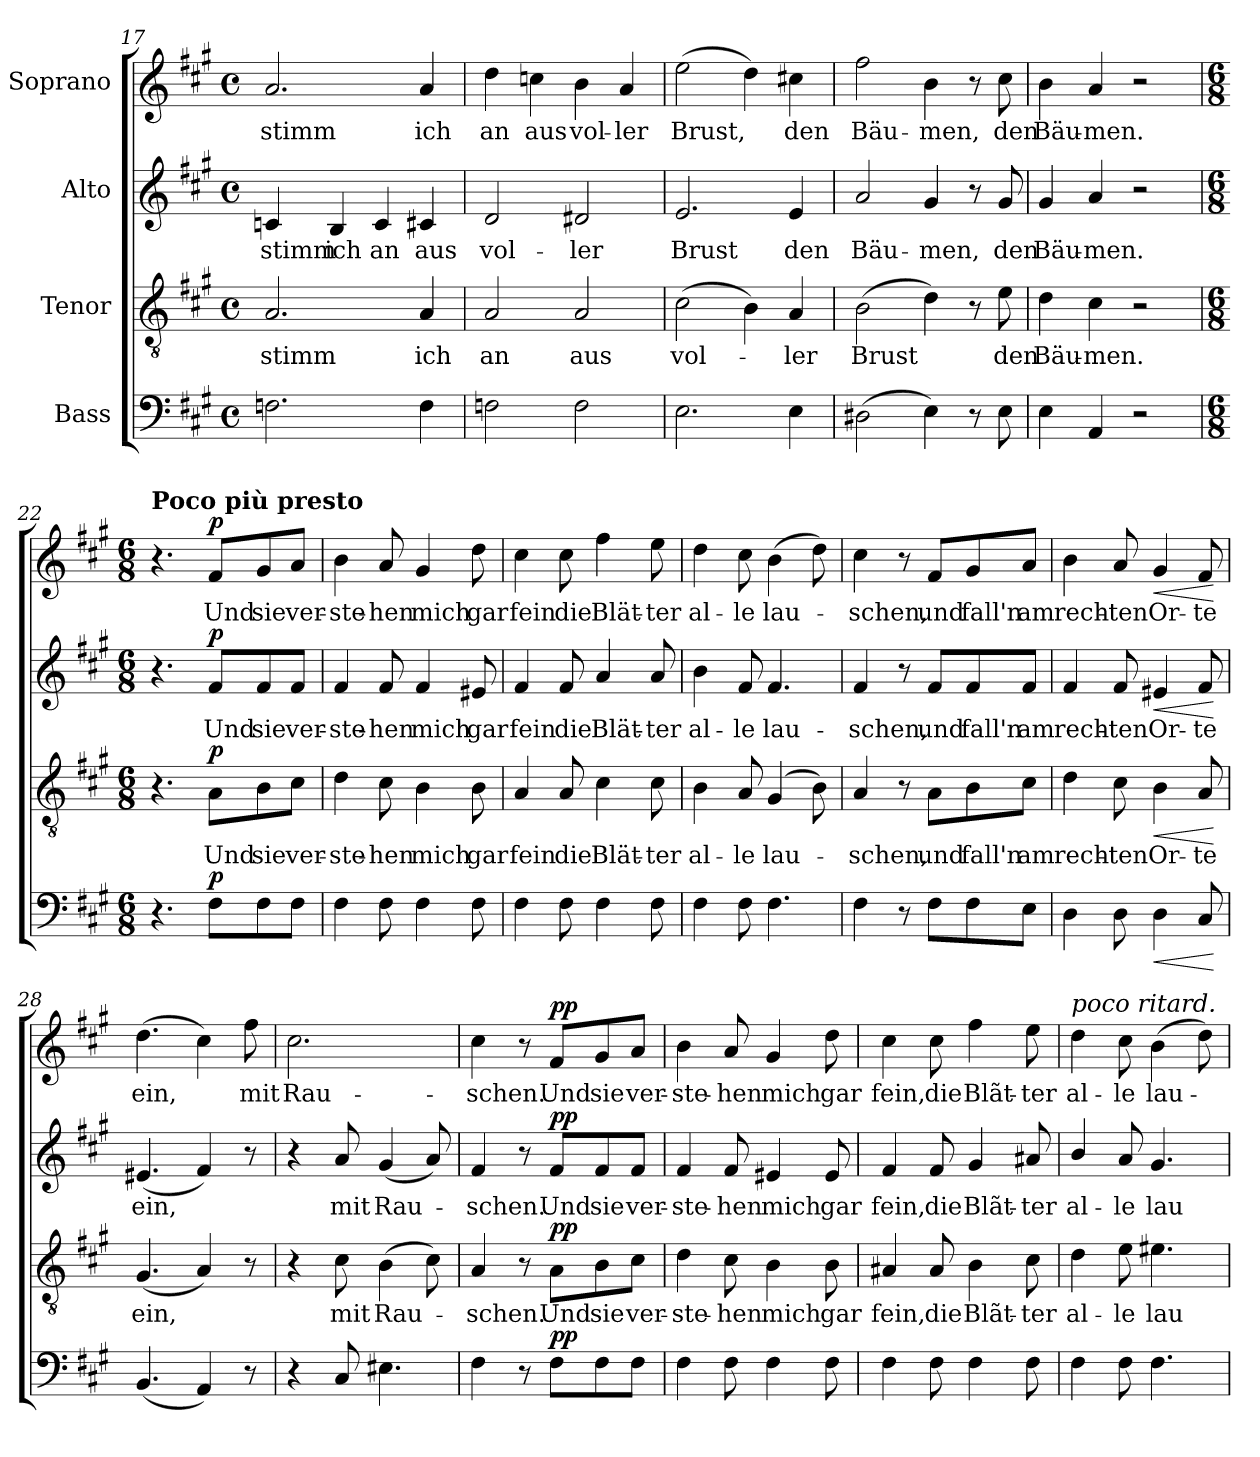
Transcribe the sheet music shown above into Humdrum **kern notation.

**kern	**dynam	**kern	**text	**dynam	**kern	**text	**dynam	**kern	**text	**dynam
*part4	*part4	*part3	*part3	*part3	*part2	*part2	*part2	*part1	*part1	*part1
*staff4	*staff4	*staff3	*staff3	*staff3	*staff2	*staff2	*staff2	*staff1	*staff1	*staff1
*I"Bass	*	*I"Tenor	*	*	*I"Alto	*	*	*I"Soprano	*	*
*clefF4	*	*clefGv2	*	*	*clefG2	*	*	*clefG2	*	*
*k[f#c#g#]	*	*k[f#c#g#]	*	*	*k[f#c#g#]	*	*	*k[f#c#g#]	*	*
*M4/4	*	*M4/4	*	*	*M4/4	*	*	*M4/4	*	*
*met(c)	*	*met(c)	*	*	*met(c)	*	*	*met(c)	*	*
=17	=17	=17	=17	=17	=17	=17	=17	=17	=17	=17
2.Fn\	.	2.A/	stimm	.	4cn/	stimm	.	2.a/	stimm	.
.	.	.	.	.	4B/	ich	.	.	.	.
.	.	.	.	.	4c/	an	.	.	.	.
4F\	.	4A/	ich	.	4c#X/	aus	.	4a/	ich	.
=18	=18	=18	=18	=18	=18	=18	=18	=18	=18	=18
2Fn\	.	2A/	an	.	2d/	vol-	.	4dd\	an	.
.	.	.	.	.	.	.	.	4ccn\	aus	.
2F\	.	2A/	aus	.	2d#X/	-ler	.	4b\	vol-	.
.	.	.	.	.	.	.	.	4a/	-ler	.
=19	=19	=19	=19	=19	=19	=19	=19	=19	=19	=19
2.E\	.	(2c#\	vol-	.	2.e/	Brust	.	(2ee\	Brust,	.
.	.	4B\)	.	.	.	.	.	4dd\)	.	.
4E\	.	4A/	-ler	.	4e/	den	.	4cc#X\	den	.
=20	=20	=20	=20	=20	=20	=20	=20	=20	=20	=20
(2D#X\	.	(2B\	Brust	.	2a/	Bäu-	.	2ff#\	Bäu-	.
4E\)	.	4d\)	.	.	4g#/	-men,	.	4b\	-men,	.
8r	.	8r	.	.	8r	.	.	8r	.	.
8E\	.	8e\	den	.	8g#/	den	.	8cc#\	den	.
=21	=21	=21	=21	=21	=21	=21	=21	=21	=21	=21
4E\	.	4d\	Bäu-	.	4g#/	Bäu-	.	4b\	Bäu-	.
4AA/	.	4c#\	-men.	.	4a/	-men.	.	4a/	-men.	.
2r	.	2r	.	.	2r	.	.	2r	.	.
=22	=22	=22	=22	=22	=22	=22	=22	=22	=22	=22
*M6/8	*	*M6/8	*	*	*M6/8	*	*	*M6/8	*	*
!	!	!	!	!	!	!	!	!LO:TX:a:B:t=Poco più presto	!	!
4.r	.	4.r	.	.	4.r	.	.	4.r	.	.
!	!LO:DY:a	!	!	!LO:DY:a	!	!	!LO:DY:a	!	!	!LO:DY:a
8F#\L	p	8A\L	Und	p	8f#/L	Und	p	8f#/L	Und	p
8F#\	.	8B\	sie	.	8f#/	sie	.	8g#/	sie	.
8F#\J	.	8c#\J	ver-	.	8f#/J	ver-	.	8a/J	ver-	.
=23	=23	=23	=23	=23	=23	=23	=23	=23	=23	=23
4F#\	.	4d\	-ste-	.	4f#/	-ste-	.	4b\	-ste-	.
8F#\	.	8c#\	-hen	.	8f#/	-hen	.	8a/	-hen	.
4F#\	.	4B\	mich	.	4f#/	mich	.	4g#/	mich	.
8F#\	.	8B\	gar	.	8e#X/	gar	.	8dd\	gar	.
=24	=24	=24	=24	=24	=24	=24	=24	=24	=24	=24
4F#\	.	4A/	fein	.	4f#/	fein	.	4cc#\	fein	.
8F#\	.	8A/	die	.	8f#/	die	.	8cc#\	die	.
4F#\	.	4c#\	Blät-	.	4a/	Blät-	.	4ff#\	Blät-	.
8F#\	.	8c#\	-ter	.	8a/	-ter	.	8ee\	-ter	.
=25	=25	=25	=25	=25	=25	=25	=25	=25	=25	=25
4F#\	.	4B\	al-	.	4b\	al-	.	4dd\	al-	.
8F#\	.	8A/	-le	.	8f#/	-le	.	8cc#\	-le	.
4.F#\	.	(4G#/	lau-	.	4.f#/	lau-	.	(4b\	lau-	.
.	.	8B\)	.	.	.	.	.	8dd\)	.	.
=26	=26	=26	=26	=26	=26	=26	=26	=26	=26	=26
4F#\	.	4A/	-schen,	.	4f#/	-schen,	.	4cc#\	-schen,	.
8r	.	8r	.	.	8r	.	.	8r	.	.
8F#\L	.	8A\L	und	.	8f#/L	und	.	8f#/L	und	.
8F#\	.	8B\	fall'n	.	8f#/	fall'n	.	8g#/	fall'n	.
8E\J	.	8c#\J	am	.	8f#/J	am	.	8a/J	am	.
=27	=27	=27	=27	=27	=27	=27	=27	=27	=27	=27
4D\	.	4d\	rech-	.	4f#/	rech-	.	4b\	rech-	.
8D\	.	8c#\	-ten	.	8f#/	-ten	.	8a/	-ten	.
!	!LO:HP:b	!	!	!LO:HP:b	!	!	!LO:HP:b	!	!	!LO:HP:b
4D\	<	4B\	Or-	<	4e#X/	Or-	<	4g#/	Or-	<
8C#/	.	8A/	-te	.	8f#/	-te	.	8f#/	-te	.
.	[	.	.	[	.	.	[	.	.	[
=28	=28	=28	=28	=28	=28	=28	=28	=28	=28	=28
(4.BB/	.	(4.G#/	ein,	.	(4.e#X/	ein,	.	(4.dd\	ein,	.
4AA/)	.	4A/)	.	.	4f#/)	.	.	4cc#\)	.	.
8r	.	8r	.	.	8r	.	.	8ff#\	mit	.
=29	=29	=29	=29	=29	=29	=29	=29	=29	=29	=29
4r	.	4r	.	.	4r	.	.	2.cc#\	Rau-	.
8C#/	.	8c#\	mit	.	8a/	mit	.	.	.	.
4.E#X\	.	(4B\	Rau-	.	(4g#/	Rau-	.	.	.	.
.	.	8c#\)	.	.	8a/)	.	.	.	.	.
=30	=30	=30	=30	=30	=30	=30	=30	=30	=30	=30
4F#\	.	4A/	-schen.	.	4f#/	-schen.	.	4cc#\	-schen.	.
8r	.	8r	.	.	8r	.	.	8r	.	.
!	!LO:DY:a	!	!	!LO:DY:a	!	!	!LO:DY:a	!	!	!LO:DY:a
8F#\L	pp	8A\L	Und	pp	8f#/L	Und	pp	8f#/L	Und	pp
8F#\	.	8B\	sie	.	8f#/	sie	.	8g#/	sie	.
8F#\J	.	8c#\J	ver-	.	8f#/J	ver-	.	8a/J	ver-	.
=31	=31	=31	=31	=31	=31	=31	=31	=31	=31	=31
4F#\	.	4d\	-ste-	.	4f#/	-ste-	.	4b\	-ste-	.
8F#\	.	8c#\	-hen	.	8f#/	-hen	.	8a/	-hen	.
4F#\	.	4B\	mich	.	4e#X/	mich	.	4g#/	mich	.
8F#\	.	8B\	gar	.	8e#/	gar	.	8dd\	gar	.
=32	=32	=32	=32	=32	=32	=32	=32	=32	=32	=32
4F#\	.	4A#X/	fein,	.	4f#/	fein,	.	4cc#\	fein,	.
8F#\	.	8A#/	die	.	8f#/	die	.	8cc#\	die	.
4F#\	.	4B\	Blãt-	.	4g#/	Blãt-	.	4ff#\	Blãt-	.
8F#\	.	8c#\	-ter	.	8a#X/	-ter	.	8ee\	-ter	.
=33	=33	=33	=33	=33	=33	=33	=33	=33	=33	=33
!	!	!	!	!	!	!	!	!LO:TX:i:t=poco ritard.	!	!
4F#\	.	4d\	al-	.	4b/	al-	.	4dd\	al-	.
8F#\	.	8e\	-le	.	8a/	-le	.	8cc#\	-le	.
4.F#\	.	4.e#X\	lau-	.	4.g#/	lau-	.	(4b\	lau-	.
.	.	.	.	.	.	.	.	8dd\)	.	.
=	=	=	=	=	=	=	=	=	=	=
*-	*-	*-	*-	*-	*-	*-	*-	*-	*-	*-
